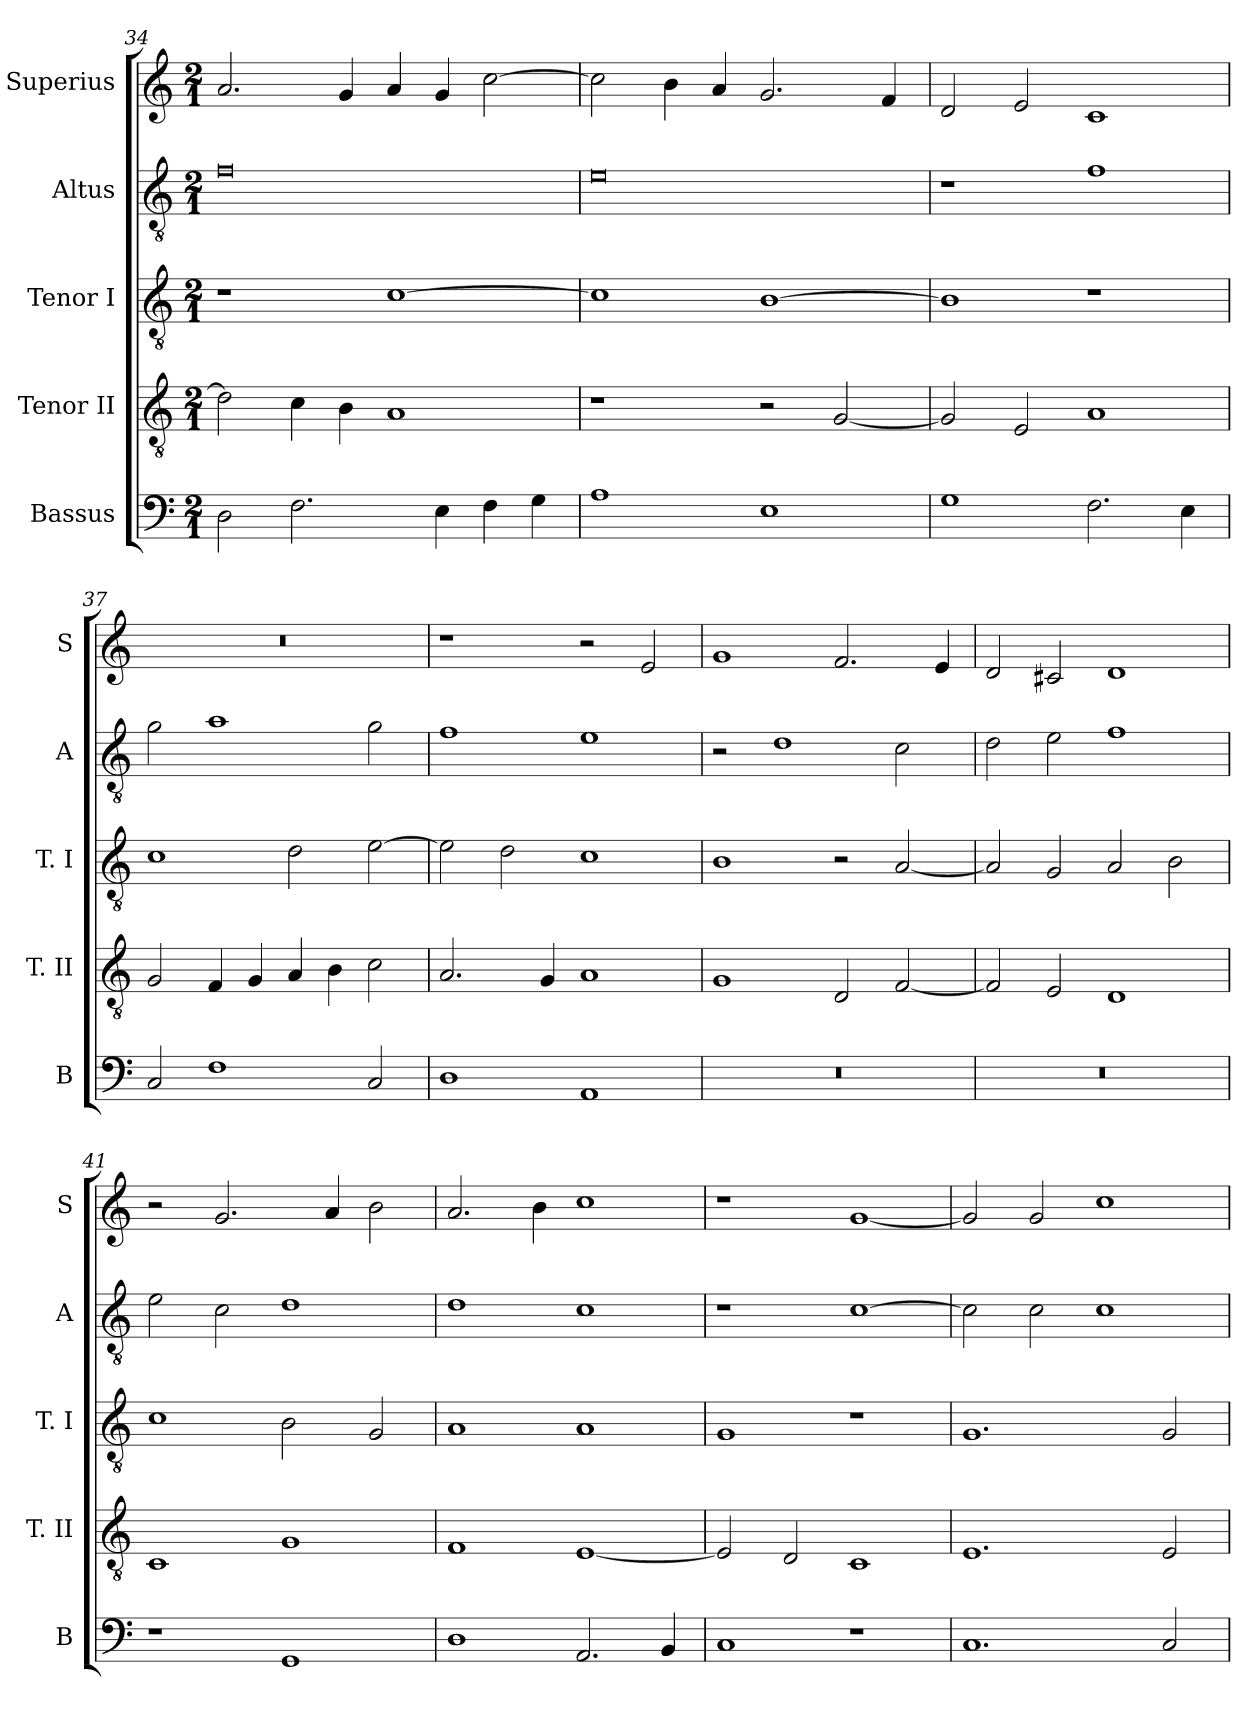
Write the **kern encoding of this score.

**kern	**kern	**kern	**kern	**kern
*part5	*part4	*part3	*part2	*part1
*staff5	*staff4	*staff3	*staff2	*staff1
*I"Bassus	*I"Tenor II	*I"Tenor I	*I"Altus	*I"Superius
*I'B	*I'T. II	*I'T. I	*I'A	*I'S
*clefF4	*clefGv2	*clefGv2	*clefGv2	*clefG2
*k[]	*k[]	*k[]	*k[]	*k[]
*C:	*C:	*C:	*C:	*C:
*M2/1	*M2/1	*M2/1	*M2/1	*M2/1
=34	=34	=34	=34	=34
2D	2d]	1r	0f	2.a
2.F	4c	.	.	.
.	4B	.	.	4g
.	1A	[1c	.	4a
4E	.	.	.	4g
4F	.	.	.	[2cc
4G	.	.	.	.
=35	=35	=35	=35	=35
1A	1r	1c]	0e	2cc]
.	.	.	.	4b
.	.	.	.	4a
1E	2r	[1B	.	2.g
.	[2G	.	.	.
.	.	.	.	4f
=36	=36	=36	=36	=36
1G	2G]	1B]	1r	2d
.	2E	.	.	2e
2.F	1A	1r	1f	1c
4E	.	.	.	.
=37	=37	=37	=37	=37
2C	2G	1c	2g	0r
1F	4F	.	1a	.
.	4G	.	.	.
.	4A	2d	.	.
.	4B	.	.	.
2C	2c	[2e	2g	.
=38	=38	=38	=38	=38
1D	2.A	2e]	1f	1r
.	.	2d	.	.
.	4G	.	.	.
1AA	1A	1c	1e	2r
.	.	.	.	2e
=39	=39	=39	=39	=39
0r	1G	1B	2r	1g
.	.	.	1d	.
.	2D	2r	.	2.f
.	[2F	[2A	2c	.
.	.	.	.	4e
=40	=40	=40	=40	=40
0r	2F]	2A]	2d	2d
.	2E	2G	2e	2c#X
.	1D	2A	1f	1d
.	.	2B	.	.
=41	=41	=41	=41	=41
1r	1C	1c	2e	2r
.	.	.	2c	2.g
1GG	1G	2B	1d	.
.	.	.	.	4a
.	.	2G	.	2b
=42	=42	=42	=42	=42
1D	1F	1A	1d	2.a
.	.	.	.	4b
2.AA	[1E	1A	1c	1cc
4BB	.	.	.	.
=43	=43	=43	=43	=43
1C	2E]	1G	1r	1r
.	2D	.	.	.
1r	1C	1r	[1c	[1g
=44	=44	=44	=44	=44
1.C	1.E	1.G	2c]	2g]
.	.	.	2c	2g
.	.	.	1c	1cc
2C	2E	2G	.	.
=	=	=	=	=
*-	*-	*-	*-	*-
